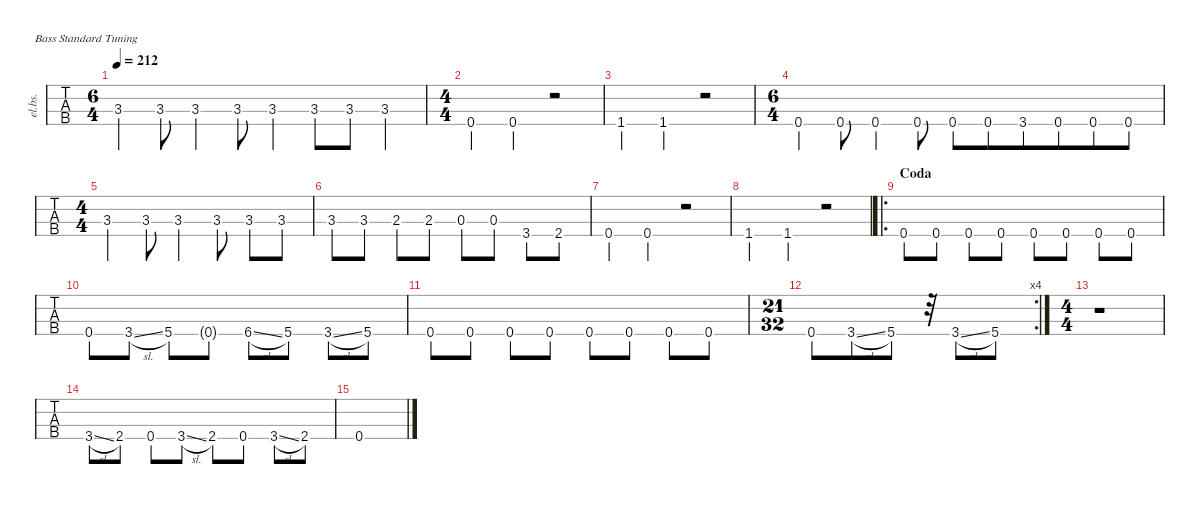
\defaultSystemsLayout 4
\hideDynamics
\bracketExtendMode nobrackets
\track ("Bass" "el.bs.") {defaultSystemsLayout 4 multiBarRest instrument electricbassfinger}
\staff {tabs}
\tuning (G2 D2 A1 E1)
\ts (6 4)
\tempo 212
\clef f4
\ks c
3.3{ac}.4{dy f} 3.3.8 3.3{ac}.4 3.3.8 3.3{ac}.4 3.3.8 3.3.8 3.3{ac}.4 |
\ts (4 4)
\beaming (8 2 2 2 2)
0.4{ac st}.4 0.4{ac}.4 r.2 |
1.4{ac st}.4 1.4{ac}.4 r.2 |
\ts (6 4)
\beaming (8 6 6)
0.4{ac}.4 0.4.8 0.4.4 0.4.8 0.4.8 0.4.8 3.4.8 0.4.8 0.4.8 0.4.8 |
\ts (4 4)
\beaming (8 2 2 2 2)
3.3{ac}.4 3.3.8 3.3{ac}.4 3.3.8 3.3.8 3.3.8 |
3.3.8 3.3.8 2.3.8 2.3.8 0.3.8 0.3.8 3.4.8 2.4{acc #}.8 |
0.4{ac st}.4 0.4{ac}.4 r.2 |
1.4{ac st}.4 1.4{ac}.4 r.2 |
\ro
\section ("" "Coda")
0.4.8 0.4.8 0.4.8 0.4.8 0.4.8 0.4.8 0.4.8 0.4.8 |
0.4.8 3.4{sl}.8 5.4.8 0.4{g}.8 6.4{sl acc #}.8 5.4.8 3.4{sl}.8 5.4.8 |
0.4.8 0.4.8 0.4.8 0.4.8 0.4.8 0.4.8 0.4.8 0.4.8 |
\rc 4
\ts (21 32)
\beaming (8 3 2)
0.4.8 3.4{sl}.8 5.4.8 r.32 3.4{sl}.8 5.4.8 |
\ts (4 4)
\beaming (8 2 2 2 2)
r.1 |
3.4{sl}.8 2.4{acc #}.8 0.4.8 3.4{sl}.8 2.4{acc #}.8 0.4.8 3.4{sl}.8 2.4{acc #}.8 |
0.4{ac}.1
